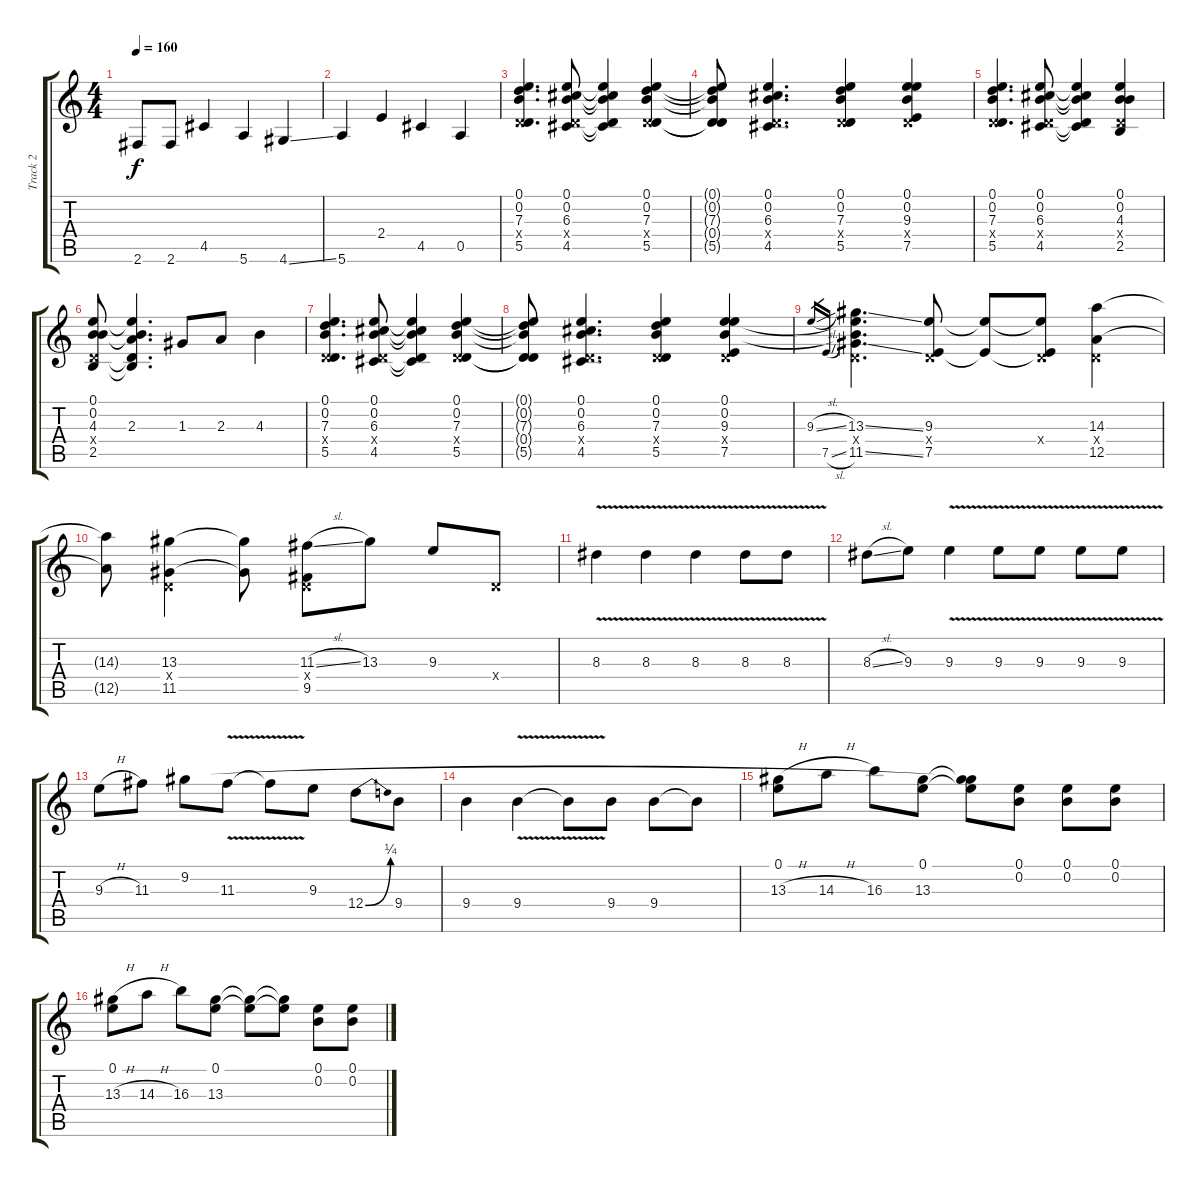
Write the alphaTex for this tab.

\track ("Track 2" "Track 2") {instrument overdrivenguitar}
\staff {score tabs}
\tuning (E4 B3 G3 D3 A2 E2) {hide}
\ts (4 4)
\tempo 160
\clef g2
\ks c
2.6.8{dy f} 2.6.8 4.5.4 5.6.4 4.6{ss}.4 |
5.6.4 2.4.4 4.5.4 0.5.4 |
(0.1 0.2 7.3 0.4{x} 5.5).4{d} (0.1 0.2 6.3 0.4{x} 4.5).8 (0.1{t} 0.2{t} 6.3{t} 0.4{t} 4.5{t}).4 (0.1 0.2 7.3 0.4{x} 5.5).4 |
(0.1{t} 0.2{t} 7.3{t} 0.4{t} 5.5{t}).8 (0.1 0.2 6.3 0.4{x} 4.5).4{d} (0.1 0.2 7.3 0.4{x} 5.5).4 (0.1 0.2 9.3 0.4{x} 7.5).4 |
(0.1 0.2 7.3 0.4{x} 5.5).4{d} (0.1 0.2 6.3 0.4{x} 4.5).8 (0.1{t} 0.2{t} 6.3{t} 0.4{t} 4.5{t}).4 (0.1 0.2 4.3 0.4{x} 2.5).4 |
(0.1 0.2 4.3 0.4{x} 2.5).8 (0.1{t} 0.2{t} 2.3 0.4{t} 2.5{t}).4{d} 1.3.8 2.3.8 4.3.4 |
(0.1 0.2 7.3 0.4{x} 5.5).4{d} (0.1 0.2 6.3 0.4{x} 4.5).8 (0.1{t} 0.2{t} 6.3{t} 0.4{t} 4.5{t}).4 (0.1 0.2 7.3 0.4{x} 5.5).4 |
(0.1{t} 0.2{t} 7.3{t} 0.4{t} 5.5{t}).8 (0.1 0.2 6.3 0.4{x} 4.5).4{d} (0.1 0.2 7.3 0.4{x} 5.5).4 (0.1 0.2 9.3 0.4{x} 7.5).4 |
9.3{sl}.16{gr} 7.5{sl}.16{gr} (0.1{t} 0.2{t} 13.3{ss} 0.4{x} 11.5{ss}).4{d} (9.3 0.4{x} 7.5).8 (9.3{t} 7.5{t}).8 (9.3{t} 0.4{x} 7.5{t}).8 (14.3 0.4{x} 12.5).4 |
(14.3{t} 12.5{t}).8 (13.3 0.4{x} 11.5).4 (13.3{t} 11.5{t}).8 (11.3{sl} 0.4{x} 9.5).8 13.3.8 9.3.8 0.4{x}.8 |
8.3{v}.4 8.3{v}.4 8.3{v}.4 8.3{v}.8 8.3{v}.8 |
8.3{sl}.8 9.3.8 9.3{v}.4 9.3{v}.8 9.3{v}.8 9.3{v}.8 9.3{v}.8 |
9.3{h}.8 11.3.8 9.2.8 11.3{v}.8 11.3{t}.8 9.3.8 12.4{be (bend 0 0 60 1)}.8 9.4.8 |
9.4.4 9.4{v}.4 9.4{t}.8 9.4.8 9.4.8 9.4{t}.8 |
(0.1 13.3{h}).8 14.3{h}.8 16.3.8 (0.1 13.3).8 (0.1{t} 9.2{t} 13.3{t}).8 (0.1 0.2).8 (0.1 0.2).8 (0.1 0.2).8 |
(0.1 13.3{h}).8 14.3{h}.8 16.3.8 (0.1 13.3).8 (0.1{t} 13.3{t}).8 (0.1{t} 13.3{t}).8 (0.1 0.2).8 (0.1 0.2).8
